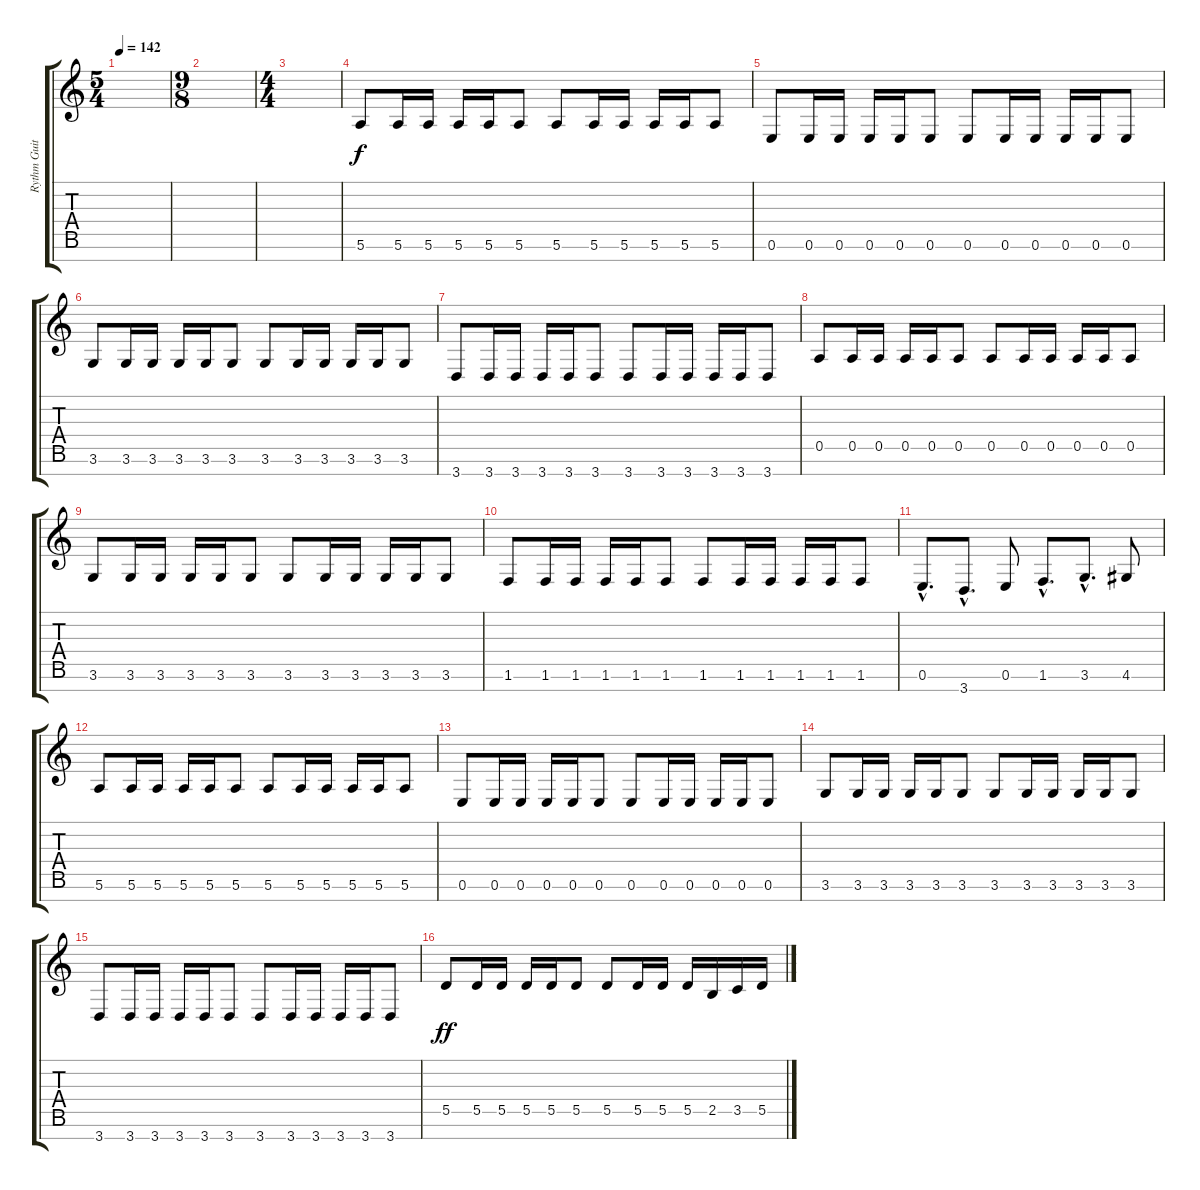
\track ("Rythm Guitar" "Rythm Guit") {instrument distortionguitar}
\staff {score tabs}
\tuning (E4 B3 G3 D3 A2 E2 B1) {hide}
\ts (5 4)
\tempo 142
\clef g2
\ks c
|
\ts (9 8)
|
\ts (4 4)
|
5.6.8 5.6.16 5.6.16 5.6.16 5.6.16 5.6.8 5.6.8 5.6.16 5.6.16 5.6.16 5.6.16 5.6.8 |
0.6.8 0.6.16 0.6.16 0.6.16 0.6.16 0.6.8 0.6.8 0.6.16 0.6.16 0.6.16 0.6.16 0.6.8 |
3.6.8 3.6.16 3.6.16 3.6.16 3.6.16 3.6.8 3.6.8 3.6.16 3.6.16 3.6.16 3.6.16 3.6.8 |
3.7.8 3.7.16 3.7.16 3.7.16 3.7.16 3.7.8 3.7.8 3.7.16 3.7.16 3.7.16 3.7.16 3.7.8 |
0.5.8 0.5.16 0.5.16 0.5.16 0.5.16 0.5.8 0.5.8 0.5.16 0.5.16 0.5.16 0.5.16 0.5.8 |
3.6.8 3.6.16 3.6.16 3.6.16 3.6.16 3.6.8 3.6.8 3.6.16 3.6.16 3.6.16 3.6.16 3.6.8 |
1.6.8 1.6.16 1.6.16 1.6.16 1.6.16 1.6.8 1.6.8 1.6.16 1.6.16 1.6.16 1.6.16 1.6.8 |
0.6{hac}.8{d} 3.7{hac}.8{d} 0.6.8 1.6{hac}.8{d} 3.6{hac}.8{d} 4.6.8 |
5.6.8 5.6.16 5.6.16 5.6.16 5.6.16 5.6.8 5.6.8 5.6.16 5.6.16 5.6.16 5.6.16 5.6.8 |
0.6.8 0.6.16 0.6.16 0.6.16 0.6.16 0.6.8 0.6.8 0.6.16 0.6.16 0.6.16 0.6.16 0.6.8 |
3.6.8 3.6.16 3.6.16 3.6.16 3.6.16 3.6.8 3.6.8 3.6.16 3.6.16 3.6.16 3.6.16 3.6.8 |
3.7.8 3.7.16 3.7.16 3.7.16 3.7.16 3.7.8 3.7.8 3.7.16 3.7.16 3.7.16 3.7.16 3.7.8 |
5.5.8{dy ff} 5.5.16 5.5.16 5.5.16 5.5.16 5.5.8 5.5.8 5.5.16 5.5.16 5.5.16 2.5.16 3.5.16 5.5.16
